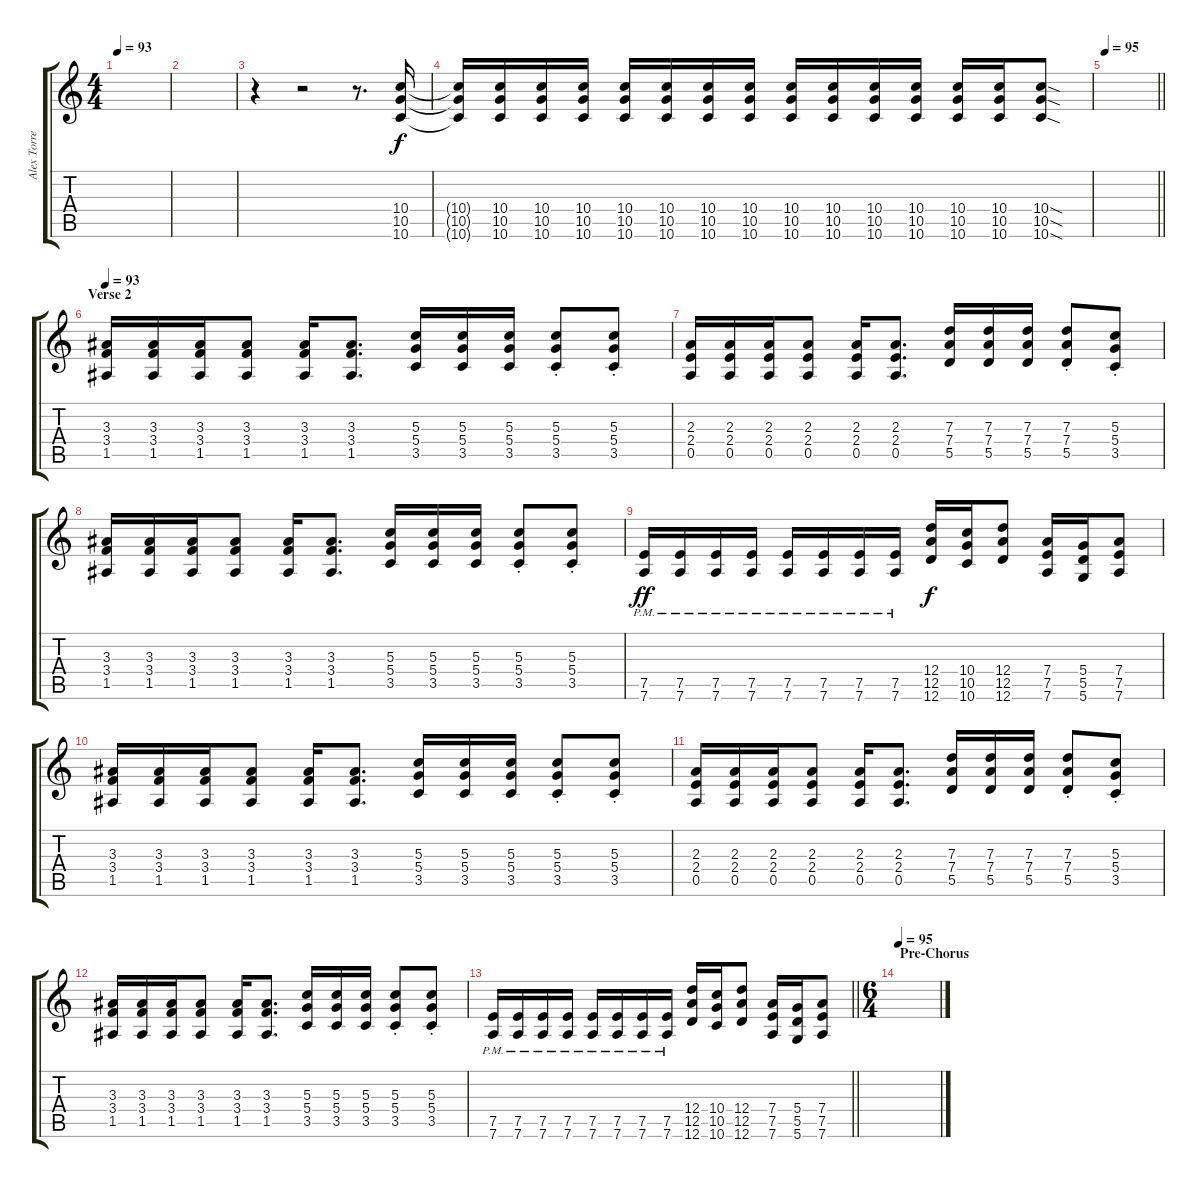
\track ("Alex Torres [Overdubbed Guitar]" "Alex Torre") {instrument distortionguitar}
\staff {score tabs}
\tuning (E4 B3 G3 D3 A2 D2) {hide}
\ts (4 4)
\tempo 93
\clef g2
\ks c
|
|
r.4 r.2 r.8{d} (10.4 10.5 10.6).16 |
(10.4{t} 10.5{t} 10.6{t}).16 (10.4 10.5 10.6).16 (10.4 10.5 10.6).16 (10.4 10.5 10.6).16 (10.4 10.5 10.6).16 (10.4 10.5 10.6).16 (10.4 10.5 10.6).16 (10.4 10.5 10.6).16 (10.4 10.5 10.6).16 (10.4 10.5 10.6).16 (10.4 10.5 10.6).16 (10.4 10.5 10.6).16 (10.4 10.5 10.6).16 (10.4 10.5 10.6).16 (10.4{sod} 10.5{sod} 10.6{sod}).8 |
\tempo 95
\barLineRight lightlight
|
\section ("" "Verse 2")
\tempo 93
(3.3 3.4 1.5).16 (3.3 3.4 1.5).16 (3.3 3.4 1.5).16 (3.3 3.4 1.5).8 (3.3 3.4 1.5).16 (3.3 3.4 1.5).8{d} (5.3 5.4 3.5).16 (5.3 5.4 3.5).16 (5.3 5.4 3.5).16 (5.3{st} 5.4{st} 3.5{st}).8 (5.3{st} 5.4{st} 3.5{st}).8 |
(2.3 2.4 0.5).16 (2.3 2.4 0.5).16 (2.3 2.4 0.5).16 (2.3 2.4 0.5).8 (2.3 2.4 0.5).16 (2.3 2.4 0.5).8{d} (7.3 7.4 5.5).16 (7.3 7.4 5.5).16 (7.3 7.4 5.5).16 (7.3{st} 7.4{st} 5.5{st}).8 (5.3{st} 5.4{st} 3.5{st}).8 |
(3.3 3.4 1.5).16 (3.3 3.4 1.5).16 (3.3 3.4 1.5).16 (3.3 3.4 1.5).8 (3.3 3.4 1.5).16 (3.3 3.4 1.5).8{d} (5.3 5.4 3.5).16 (5.3 5.4 3.5).16 (5.3 5.4 3.5).16 (5.3{st} 5.4{st} 3.5{st}).8 (5.3{st} 5.4{st} 3.5{st}).8 |
(7.5{pm} 7.6{pm}).16{dy ff} (7.5{pm} 7.6{pm}).16 (7.5{pm} 7.6{pm}).16 (7.5{pm} 7.6{pm}).16 (7.5{pm} 7.6{pm}).16 (7.5{pm} 7.6{pm}).16 (7.5{pm} 7.6{pm}).16 (7.5{pm} 7.6{pm}).16 (12.4 12.5 12.6).16{dy f} (10.4 10.5 10.6).16 (12.4 12.5 12.6).8 (7.4 7.5 7.6).16 (5.4 5.5 5.6).16 (7.4 7.5 7.6).8 |
(3.3 3.4 1.5).16 (3.3 3.4 1.5).16 (3.3 3.4 1.5).16 (3.3 3.4 1.5).8 (3.3 3.4 1.5).16 (3.3 3.4 1.5).8{d} (5.3 5.4 3.5).16 (5.3 5.4 3.5).16 (5.3 5.4 3.5).16 (5.3{st} 5.4{st} 3.5{st}).8 (5.3{st} 5.4{st} 3.5{st}).8 |
(2.3 2.4 0.5).16 (2.3 2.4 0.5).16 (2.3 2.4 0.5).16 (2.3 2.4 0.5).8 (2.3 2.4 0.5).16 (2.3 2.4 0.5).8{d} (7.3 7.4 5.5).16 (7.3 7.4 5.5).16 (7.3 7.4 5.5).16 (7.3{st} 7.4{st} 5.5{st}).8 (5.3{st} 5.4{st} 3.5{st}).8 |
(3.3 3.4 1.5).16 (3.3 3.4 1.5).16 (3.3 3.4 1.5).16 (3.3 3.4 1.5).8 (3.3 3.4 1.5).16 (3.3 3.4 1.5).8{d} (5.3 5.4 3.5).16 (5.3 5.4 3.5).16 (5.3 5.4 3.5).16 (5.3{st} 5.4{st} 3.5{st}).8 (5.3{st} 5.4{st} 3.5{st}).8 |
\barLineRight lightlight
(7.5{pm} 7.6{pm}).16 (7.5{pm} 7.6{pm}).16 (7.5{pm} 7.6{pm}).16 (7.5{pm} 7.6{pm}).16 (7.5{pm} 7.6{pm}).16 (7.5{pm} 7.6{pm}).16 (7.5{pm} 7.6{pm}).16 (7.5{pm} 7.6{pm}).16 (12.4 12.5 12.6).16 (10.4 10.5 10.6).16 (12.4 12.5 12.6).8 (7.4 7.5 7.6).16 (5.4 5.5 5.6).16 (7.4 7.5 7.6).8 |
\ts (6 4)
\section ("" "Pre-Chorus")
\tempo 95
